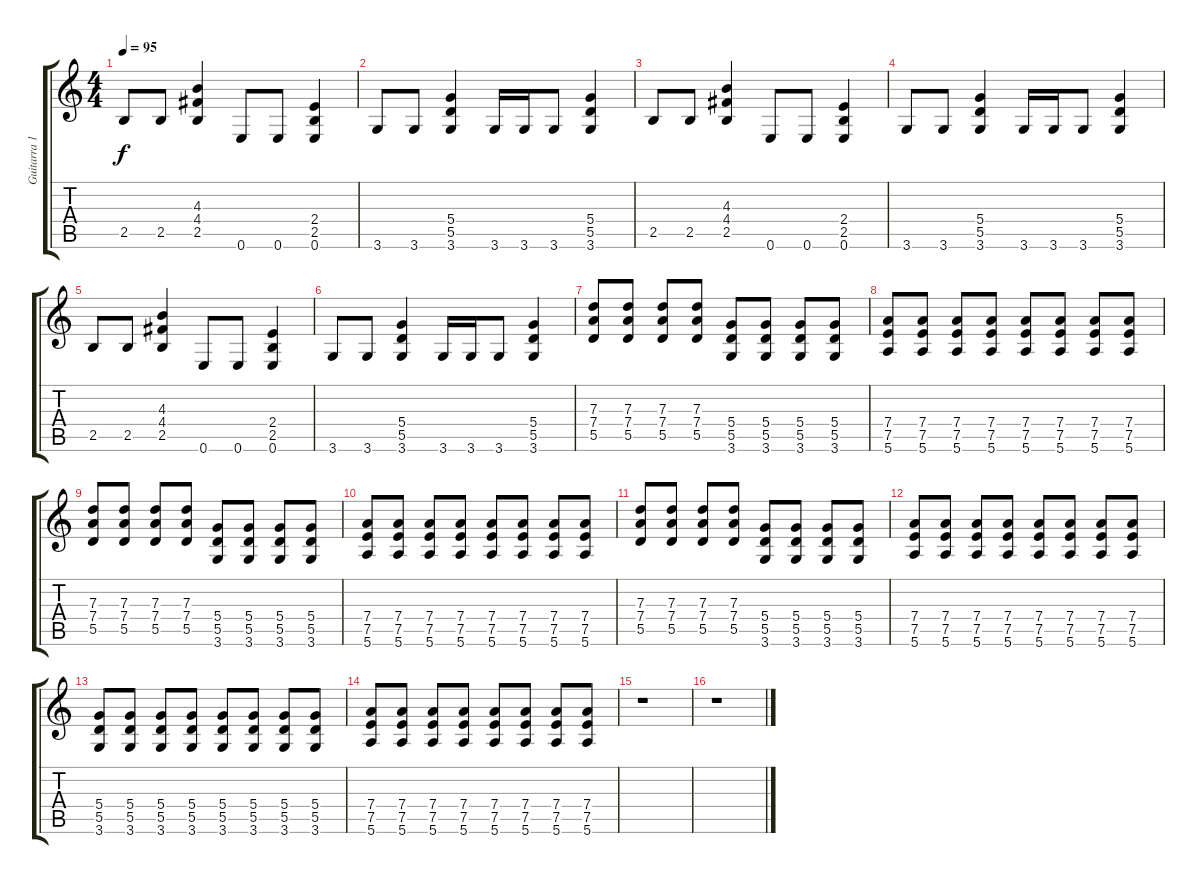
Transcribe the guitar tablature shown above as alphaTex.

\track ("Guitarra 1" "Guitarra 1") {instrument electricguitarmuted}
\staff {score tabs}
\tuning (E4 B3 G3 D3 A2 E2) {hide}
\ts (4 4)
\tempo 95
\clef g2
\ks c
2.5.8{dy f} 2.5.8 (4.3 4.4 2.5).4 0.6.8 0.6.8 (2.4 2.5 0.6).4 |
3.6.8 3.6.8 (5.4 5.5 3.6).4 3.6.16 3.6.16 3.6.8 (5.4 5.5 3.6).4 |
2.5.8 2.5.8 (4.3 4.4 2.5).4 0.6.8 0.6.8 (2.4 2.5 0.6).4 |
3.6.8 3.6.8 (5.4 5.5 3.6).4 3.6.16 3.6.16 3.6.8 (5.4 5.5 3.6).4 |
2.5.8 2.5.8 (4.3 4.4 2.5).4 0.6.8 0.6.8 (2.4 2.5 0.6).4 |
3.6.8 3.6.8 (5.4 5.5 3.6).4 3.6.16 3.6.16 3.6.8 (5.4 5.5 3.6).4 |
(7.3 7.4 5.5).8 (7.3 7.4 5.5).8 (7.3 7.4 5.5).8 (7.3 7.4 5.5).8 (5.4 5.5 3.6).8 (5.4 5.5 3.6).8 (5.4 5.5 3.6).8 (5.4 5.5 3.6).8 |
(7.4 7.5 5.6).8 (7.4 7.5 5.6).8 (7.4 7.5 5.6).8 (7.4 7.5 5.6).8 (7.4 7.5 5.6).8 (7.4 7.5 5.6).8 (7.4 7.5 5.6).8 (7.4 7.5 5.6).8 |
(7.3 7.4 5.5).8 (7.3 7.4 5.5).8 (7.3 7.4 5.5).8 (7.3 7.4 5.5).8 (5.4 5.5 3.6).8 (5.4 5.5 3.6).8 (5.4 5.5 3.6).8 (5.4 5.5 3.6).8 |
(7.4 7.5 5.6).8 (7.4 7.5 5.6).8 (7.4 7.5 5.6).8 (7.4 7.5 5.6).8 (7.4 7.5 5.6).8 (7.4 7.5 5.6).8 (7.4 7.5 5.6).8 (7.4 7.5 5.6).8 |
(7.3 7.4 5.5).8 (7.3 7.4 5.5).8 (7.3 7.4 5.5).8 (7.3 7.4 5.5).8 (5.4 5.5 3.6).8 (5.4 5.5 3.6).8 (5.4 5.5 3.6).8 (5.4 5.5 3.6).8 |
(7.4 7.5 5.6).8 (7.4 7.5 5.6).8 (7.4 7.5 5.6).8 (7.4 7.5 5.6).8 (7.4 7.5 5.6).8 (7.4 7.5 5.6).8 (7.4 7.5 5.6).8 (7.4 7.5 5.6).8 |
(5.4 5.5 3.6).8 (5.4 5.5 3.6).8 (5.4 5.5 3.6).8 (5.4 5.5 3.6).8 (5.4 5.5 3.6).8 (5.4 5.5 3.6).8 (5.4 5.5 3.6).8 (5.4 5.5 3.6).8 |
(7.4 7.5 5.6).8 (7.4 7.5 5.6).8 (7.4 7.5 5.6).8 (7.4 7.5 5.6).8 (7.4 7.5 5.6).8 (7.4 7.5 5.6).8 (7.4 7.5 5.6).8 (7.4 7.5 5.6).8 |
r.1 |
r.1
